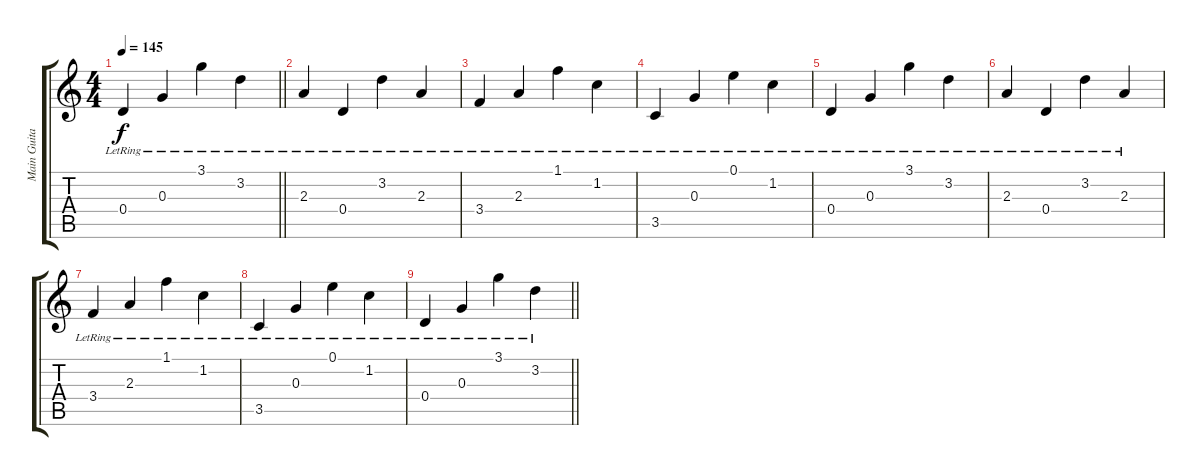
\track ("Main Guitar II" "Main Guita") {instrument electricguitarjazz}
\staff {score tabs}
\tuning (E4 B3 G3 D3 A2 E2) {hide}
\ts (4 4)
\tempo 145
\clef g2
\barLineRight lightlight
\ks c
0.4{lr}.4{dy f} 0.3{lr}.4 3.1{lr}.4 3.2{lr}.4 |
2.3{lr}.4 0.4{lr}.4 3.2{lr}.4 2.3{lr}.4 |
3.4{lr}.4 2.3{lr}.4 1.1{lr}.4 1.2{lr}.4 |
3.5{lr}.4 0.3{lr}.4 0.1{lr}.4 1.2{lr}.4 |
0.4{lr}.4 0.3{lr}.4 3.1{lr}.4 3.2{lr}.4 |
2.3{lr}.4 0.4{lr}.4 3.2{lr}.4 2.3{lr}.4 |
3.4{lr}.4 2.3{lr}.4 1.1{lr}.4 1.2{lr}.4 |
3.5{lr}.4 0.3{lr}.4 0.1{lr}.4 1.2{lr}.4 |
\barLineRight lightlight
0.4{lr}.4 0.3{lr}.4 3.1{lr}.4 3.2{lr}.4
